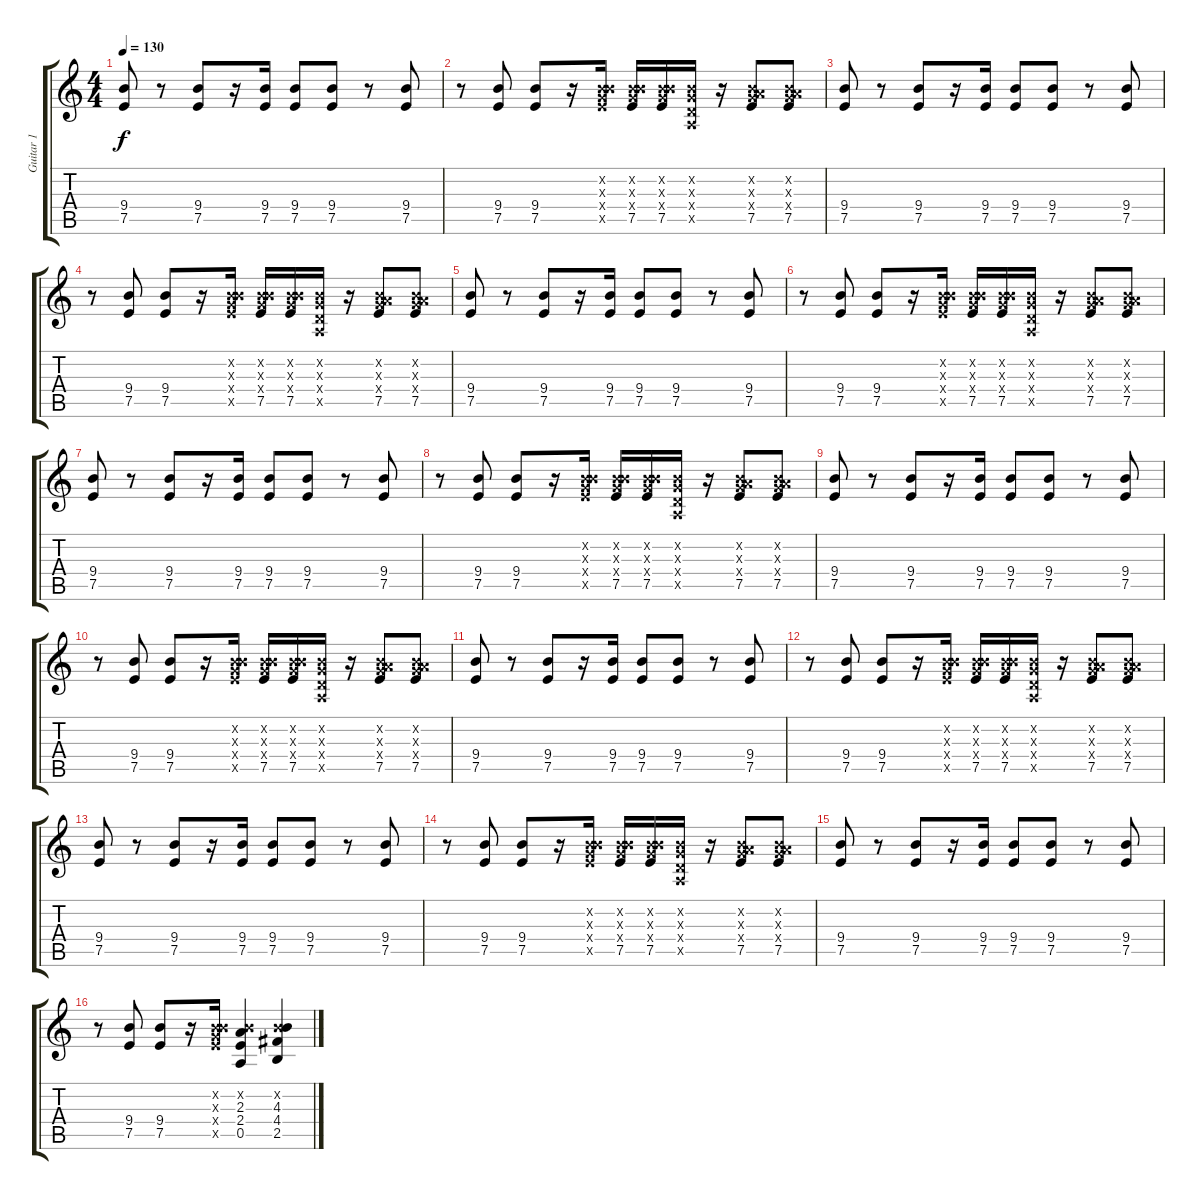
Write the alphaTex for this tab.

\track ("Guitar 1" "Guitar 1") {instrument distortionguitar}
\staff {score tabs}
\tuning (E4 B3 G3 D3 A2 E2) {hide}
\ts (4 4)
\tempo 130
\clef g2
\ks c
(9.4 7.5).8{dy f} r.8 (9.4 7.5).8 r.16 (9.4 7.5).16 (9.4 7.5).8 (9.4 7.5).8 r.8 (9.4 7.5).8 |
r.8 (9.4 7.5).8 (9.4 7.5).8 r.16 (0.2{x} 0.3{x} 9.4{x} 7.5{x}).16 (0.2{x} 0.3{x} 9.4{x} 7.5).16 (0.2{x} 0.3{x} 9.4{x} 7.5).16 (0.2{x} 0.3{x} 0.4{x} 0.5{x}).16 r.16 (0.2{x} 0.3{x} 7.4{x} 7.5).8 (0.2{x} 0.3{x} 7.4{x} 7.5).8 |
(9.4 7.5).8 r.8 (9.4 7.5).8 r.16 (9.4 7.5).16 (9.4 7.5).8 (9.4 7.5).8 r.8 (9.4 7.5).8 |
r.8 (9.4 7.5).8 (9.4 7.5).8 r.16 (0.2{x} 0.3{x} 9.4{x} 7.5{x}).16 (0.2{x} 0.3{x} 9.4{x} 7.5).16 (0.2{x} 0.3{x} 9.4{x} 7.5).16 (0.2{x} 0.3{x} 0.4{x} 0.5{x}).16 r.16 (0.2{x} 0.3{x} 7.4{x} 7.5).8 (0.2{x} 0.3{x} 7.4{x} 7.5).8 |
(9.4 7.5).8 r.8 (9.4 7.5).8 r.16 (9.4 7.5).16 (9.4 7.5).8 (9.4 7.5).8 r.8 (9.4 7.5).8 |
r.8 (9.4 7.5).8 (9.4 7.5).8 r.16 (0.2{x} 0.3{x} 9.4{x} 7.5{x}).16 (0.2{x} 0.3{x} 9.4{x} 7.5).16 (0.2{x} 0.3{x} 9.4{x} 7.5).16 (0.2{x} 0.3{x} 0.4{x} 0.5{x}).16 r.16 (0.2{x} 0.3{x} 7.4{x} 7.5).8 (0.2{x} 0.3{x} 7.4{x} 7.5).8 |
(9.4 7.5).8 r.8 (9.4 7.5).8 r.16 (9.4 7.5).16 (9.4 7.5).8 (9.4 7.5).8 r.8 (9.4 7.5).8 |
r.8 (9.4 7.5).8 (9.4 7.5).8 r.16 (0.2{x} 0.3{x} 9.4{x} 7.5{x}).16 (0.2{x} 0.3{x} 9.4{x} 7.5).16 (0.2{x} 0.3{x} 9.4{x} 7.5).16 (0.2{x} 0.3{x} 0.4{x} 0.5{x}).16 r.16 (0.2{x} 0.3{x} 7.4{x} 7.5).8 (0.2{x} 0.3{x} 7.4{x} 7.5).8 |
(9.4 7.5).8 r.8 (9.4 7.5).8 r.16 (9.4 7.5).16 (9.4 7.5).8 (9.4 7.5).8 r.8 (9.4 7.5).8 |
r.8 (9.4 7.5).8 (9.4 7.5).8 r.16 (0.2{x} 0.3{x} 9.4{x} 7.5{x}).16 (0.2{x} 0.3{x} 9.4{x} 7.5).16 (0.2{x} 0.3{x} 9.4{x} 7.5).16 (0.2{x} 0.3{x} 0.4{x} 0.5{x}).16 r.16 (0.2{x} 0.3{x} 7.4{x} 7.5).8 (0.2{x} 0.3{x} 7.4{x} 7.5).8 |
(9.4 7.5).8 r.8 (9.4 7.5).8 r.16 (9.4 7.5).16 (9.4 7.5).8 (9.4 7.5).8 r.8 (9.4 7.5).8 |
r.8 (9.4 7.5).8 (9.4 7.5).8 r.16 (0.2{x} 0.3{x} 9.4{x} 7.5{x}).16 (0.2{x} 0.3{x} 9.4{x} 7.5).16 (0.2{x} 0.3{x} 9.4{x} 7.5).16 (0.2{x} 0.3{x} 0.4{x} 0.5{x}).16 r.16 (0.2{x} 0.3{x} 7.4{x} 7.5).8 (0.2{x} 0.3{x} 7.4{x} 7.5).8 |
(9.4 7.5).8 r.8 (9.4 7.5).8 r.16 (9.4 7.5).16 (9.4 7.5).8 (9.4 7.5).8 r.8 (9.4 7.5).8 |
r.8 (9.4 7.5).8 (9.4 7.5).8 r.16 (0.2{x} 0.3{x} 9.4{x} 7.5{x}).16 (0.2{x} 0.3{x} 9.4{x} 7.5).16 (0.2{x} 0.3{x} 9.4{x} 7.5).16 (0.2{x} 0.3{x} 0.4{x} 0.5{x}).16 r.16 (0.2{x} 0.3{x} 7.4{x} 7.5).8 (0.2{x} 0.3{x} 7.4{x} 7.5).8 |
(9.4 7.5).8 r.8 (9.4 7.5).8 r.16 (9.4 7.5).16 (9.4 7.5).8 (9.4 7.5).8 r.8 (9.4 7.5).8 |
r.8 (9.4 7.5).8 (9.4 7.5).8 r.16 (0.2{x} 0.3{x} 9.4{x} 7.5{x}).16 (0.2{x} 2.3 2.4 0.5).4 (0.2{x} 4.3 4.4 2.5).4
